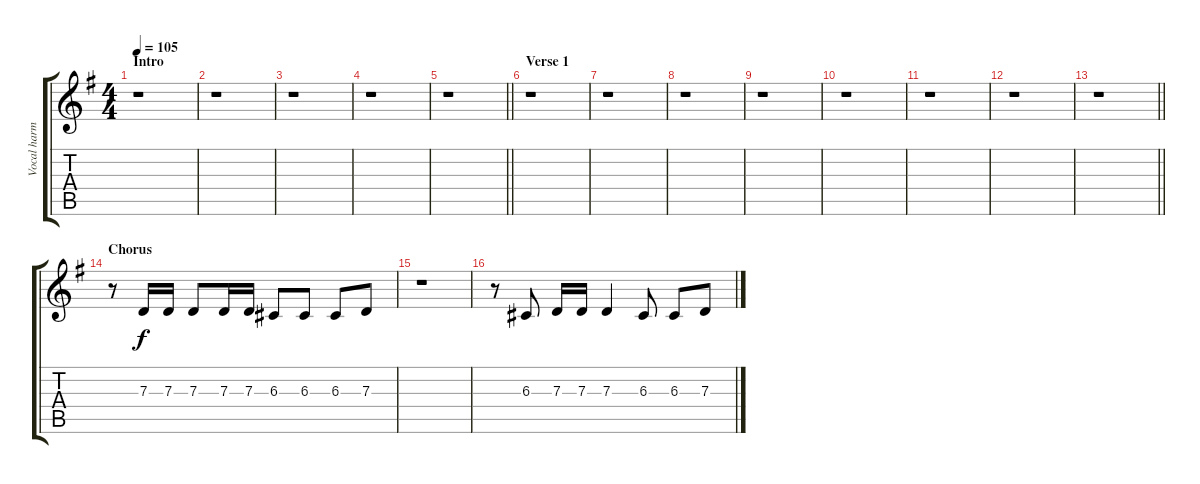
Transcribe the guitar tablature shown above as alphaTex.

\track ("Vocal harmonies" "Vocal harm") {instrument flute}
\staff {score tabs}
\tuning (E4 B3 G3 D3 A2 E2) {hide}
\ts (4 4)
\section ("" "Intro")
\tempo 105
\clef g2
\ks g
r.1{dy f instrument flute} |
r.1 |
r.1 |
r.1 |
\barLineRight lightlight
r.1 |
\section ("" "Verse 1")
r.1 |
r.1 |
r.1 |
r.1 |
r.1 |
r.1 |
r.1 |
\barLineRight lightlight
r.1 |
\section ("" "Chorus")
r.8 7.3.16 7.3.16 7.3.8 7.3.16 7.3.16 6.3.8 6.3.8 6.3.8 7.3.8 |
r.1 |
r.8 6.3.8 7.3.16 7.3.16 7.3.4 6.3.8 6.3.8 7.3.8
